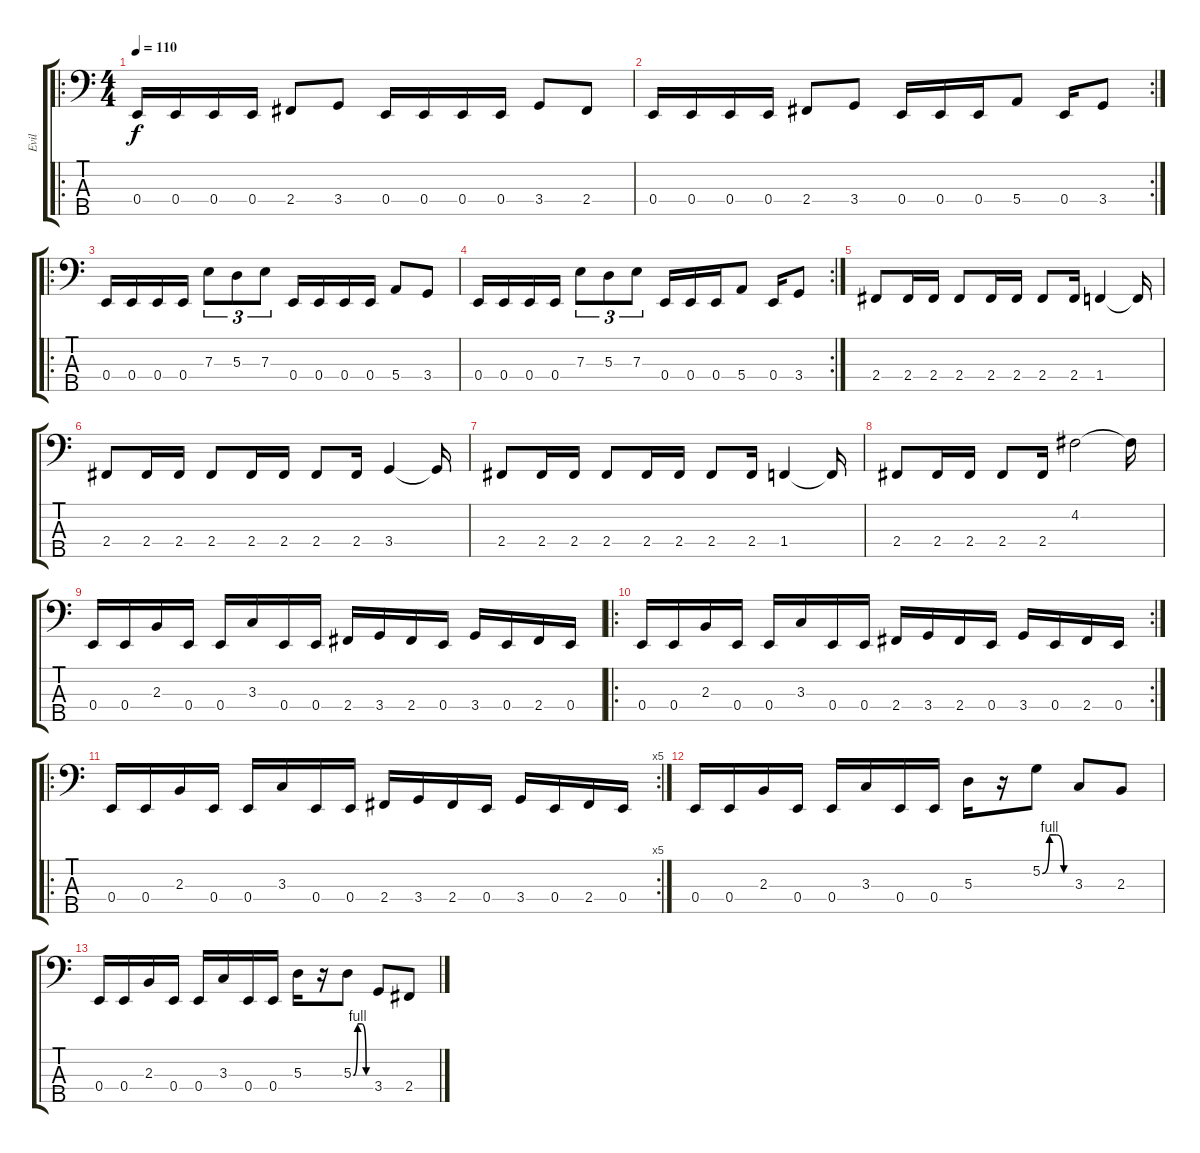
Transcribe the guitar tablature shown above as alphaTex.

\track ("Evil" "Evil") {instrument slapbass2}
\staff {score tabs}
\tuning (G2 D2 A1 E1 B0) {hide}
\ro
\ts (4 4)
\tempo 110
\clef f4
\ks c
0.4.16{dy f} 0.4.16 0.4.16 0.4.16 2.4.8 3.4.8 0.4.16 0.4.16 0.4.16 0.4.16 3.4.8 2.4.8 |
\rc 2
0.4.16 0.4.16 0.4.16 0.4.16 2.4.8 3.4.8 0.4.16 0.4.16 0.4.16 5.4.8 0.4.16 3.4.8 |
\ro
0.4.16 0.4.16 0.4.16 0.4.16 7.3.8{tu (3 2)} 5.3.8{tu (3 2)} 7.3.8{tu (3 2)} 0.4.16 0.4.16 0.4.16 0.4.16 5.4.8 3.4.8 |
\rc 2
0.4.16 0.4.16 0.4.16 0.4.16 7.3.8{tu (3 2)} 5.3.8{tu (3 2)} 7.3.8{tu (3 2)} 0.4.16 0.4.16 0.4.16 5.4.8 0.4.16 3.4.8 |
2.4.8 2.4.16 2.4.16 2.4.8 2.4.16 2.4.16 2.4.8 2.4.16 1.4.4 1.4{t}.16 |
2.4.8 2.4.16 2.4.16 2.4.8 2.4.16 2.4.16 2.4.8 2.4.16 3.4.4 3.4{t}.16 |
2.4.8 2.4.16 2.4.16 2.4.8 2.4.16 2.4.16 2.4.8 2.4.16 1.4.4 1.4{t}.16 |
2.4.8 2.4.16 2.4.16 2.4.8 2.4.16 4.2.2 4.2{t}.16 |
0.4.16 0.4.16 2.3.16 0.4.16 0.4.16 3.3.16 0.4.16 0.4.16 2.4.16 3.4.16 2.4.16 0.4.16 3.4.16 0.4.16 2.4.16 0.4.16 |
\ro
\rc 2
0.4.16 0.4.16 2.3.16 0.4.16 0.4.16 3.3.16 0.4.16 0.4.16 2.4.16 3.4.16 2.4.16 0.4.16 3.4.16 0.4.16 2.4.16 0.4.16 |
\ro
\rc 5
0.4.16 0.4.16 2.3.16 0.4.16 0.4.16 3.3.16 0.4.16 0.4.16 2.4.16 3.4.16 2.4.16 0.4.16 3.4.16 0.4.16 2.4.16 0.4.16 |
0.4.16 0.4.16 2.3.16 0.4.16 0.4.16 3.3.16 0.4.16 0.4.16 5.3.16 r.16 5.2{be (custom 0 0 15 4 30 4 45 0 60 0)}.8 3.3.8 2.3.8 |
0.4.16 0.4.16 2.3.16 0.4.16 0.4.16 3.3.16 0.4.16 0.4.16 5.3.16 r.16 5.3{be (custom 0 0 15 4 30 4 45 0 60 0)}.8 3.4.8 2.4.8
